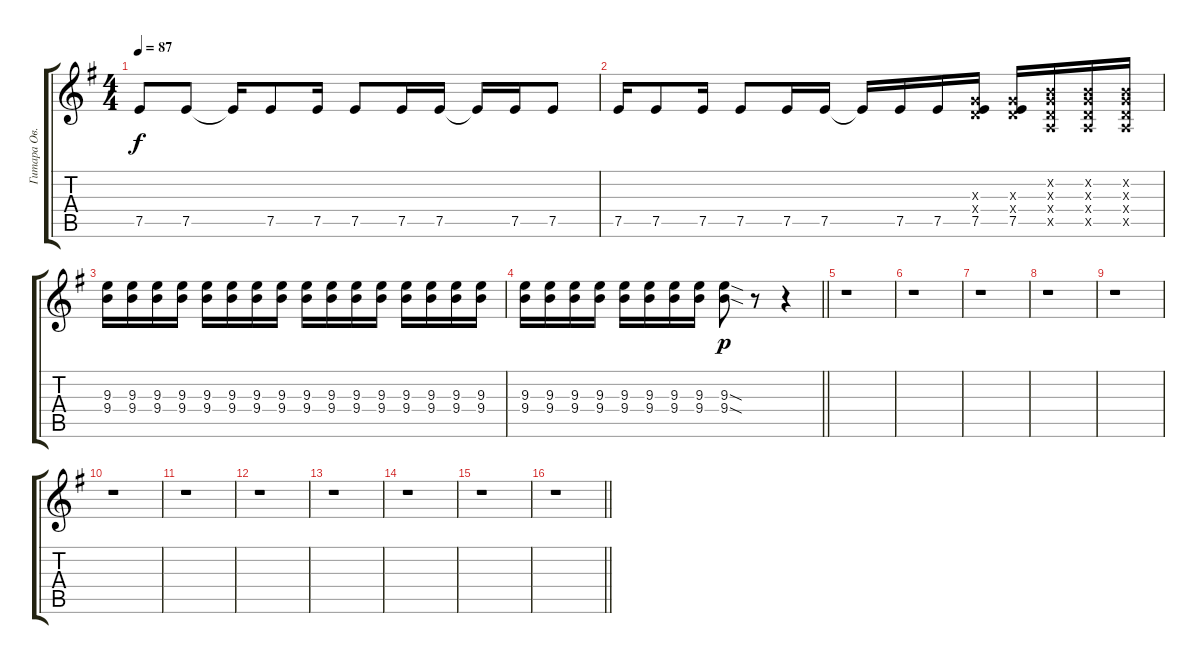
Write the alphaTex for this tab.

\track ("Гитара Ов." "Гитара Ов.") {instrument overdrivenguitar}
\staff {score tabs}
\tuning (E4 B3 G3 D3 A2 E2) {hide}
\ts (4 4)
\tempo 87
\clef g2
\ks eminor
7.5.8{dy f} 7.5.8 7.5{t}.16 7.5.8 7.5.16 7.5.8 7.5.16 7.5.16 7.5{t}.16 7.5.16 7.5.8 |
7.5.16 7.5.8 7.5.16 7.5.8 7.5.16 7.5.16 7.5{t}.16 7.5.16 7.5.16 (0.3{x} 0.4{x} 7.5).16 (0.3{x} 0.4{x} 7.5).16 (0.2{x} 0.3{x} 0.4{x} 0.5{x}).16 (0.2{x} 0.3{x} 0.4{x} 0.5{x}).16 (0.2{x} 0.3{x} 0.4{x} 0.5{x}).16 |
(9.3 9.4).16 (9.3 9.4).16 (9.3 9.4).16 (9.3 9.4).16 (9.3 9.4).16 (9.3 9.4).16 (9.3 9.4).16 (9.3 9.4).16 (9.3 9.4).16 (9.3 9.4).16 (9.3 9.4).16 (9.3 9.4).16 (9.3 9.4).16 (9.3 9.4).16 (9.3 9.4).16 (9.3 9.4).16 |
\barLineRight lightlight
(9.3 9.4).16 (9.3 9.4).16 (9.3 9.4).16 (9.3 9.4).16 (9.3 9.4).16 (9.3 9.4).16 (9.3 9.4).16 (9.3 9.4).16 (9.3{sod} 9.4{sod}).8{dy p} r.8 r.4 |
r.1 |
r.1 |
r.1 |
r.1 |
r.1 |
r.1 |
r.1 |
r.1 |
r.1 |
r.1 |
r.1 |
\barLineRight lightlight
r.1
